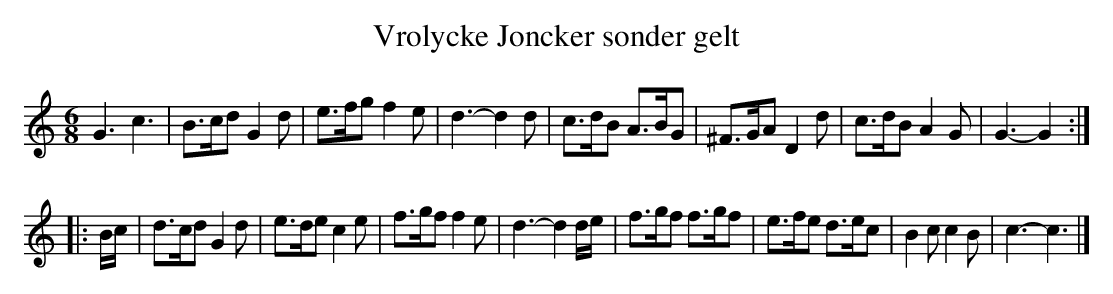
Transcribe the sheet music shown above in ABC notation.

X:1
T:Vrolycke Joncker sonder gelt
M:6/8
K:Cmaj
G3c3|B>cdG2d|e>fgf2e|d3-d2d|c>dB A>BG|^F>GAD2d|c>dBA2G|G3-G2:|
|:B/c/|d>cdG2d|e>dec2e|f>gff2e|d3-d2d/e/|f>gf f>gf|e>fe d>ec|B2cc2B|c3-c3|]
